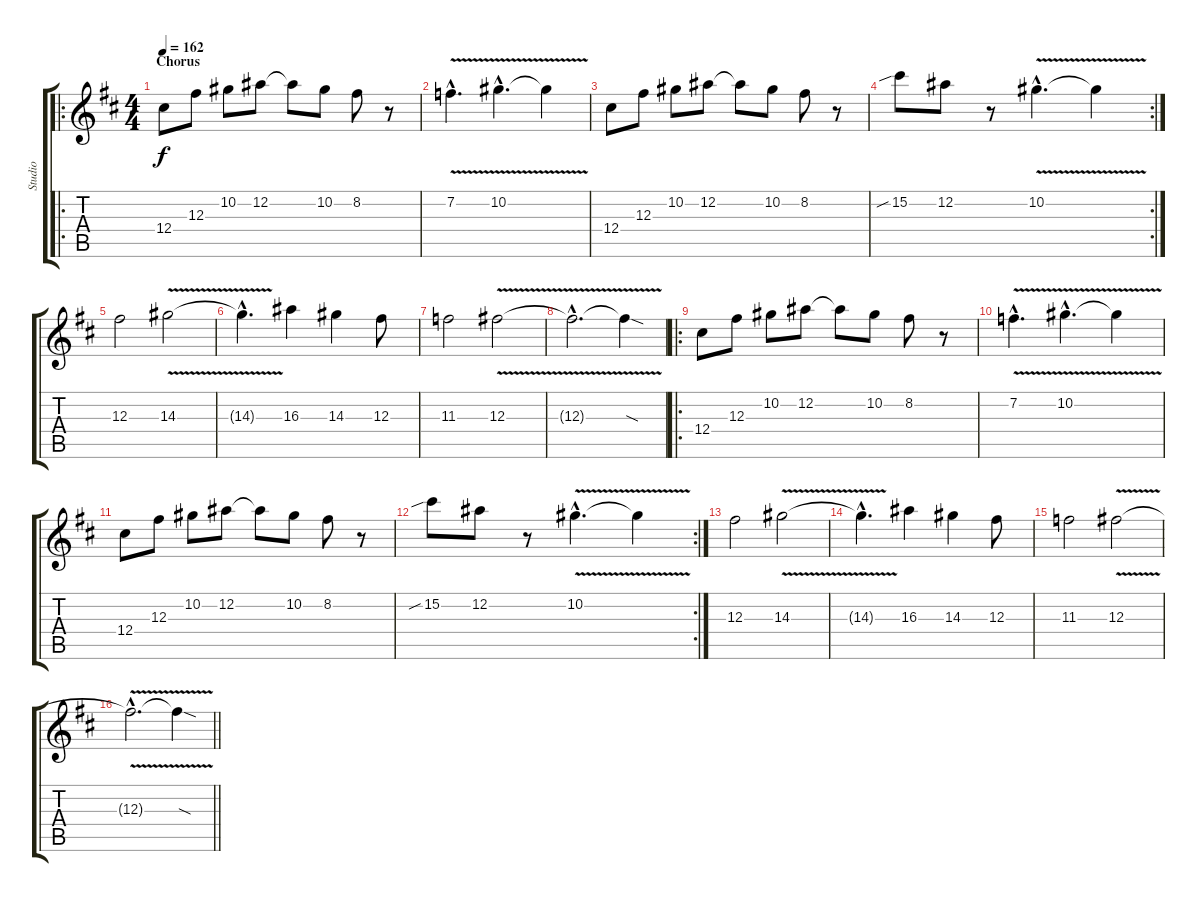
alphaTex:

\track ("Studio" "Studio") {instrument distortionguitar}
\staff {score tabs}
\tuning (Eb4 Bb3 Gb3 Db3 Ab2 Eb2) {hide}
\ro
\ts (4 4)
\section ("" "Chorus")
\tempo 162
\clef g2
\ks d
12.4.8{dy f} 12.3.8 10.2.8 12.2.8 12.2{t}.8 10.2.8 8.2.8 r.8 |
7.2{v hac}.4{d} 10.2{v hac}.4{d} 10.2{t}.4 |
12.4.8 12.3.8 10.2.8 12.2.8 12.2{t}.8 10.2.8 8.2.8 r.8 |
\rc 2
15.2{sib}.8 12.2.8 r.8 10.2{v hac}.4{d} 10.2{t}.4 |
12.3.2 14.3{v}.2 |
14.3{v hac t}.4{d} 16.3.4 14.3.4 12.3.8 |
11.3.2 12.3{v}.2 |
12.3{v hac t}.2{d} 12.3{sod t}.4 |
\ro
12.4.8 12.3.8 10.2.8 12.2.8 12.2{t}.8 10.2.8 8.2.8 r.8 |
7.2{v hac}.4{d} 10.2{v hac}.4{d} 10.2{v t}.4 |
12.4.8 12.3.8 10.2.8 12.2.8 12.2{t}.8 10.2.8 8.2.8 r.8 |
\rc 2
15.2{sib}.8 12.2.8 r.8 10.2{v hac}.4{d} 10.2{t}.4 |
12.3.2 14.3{v}.2 |
14.3{v hac t}.4{d} 16.3.4 14.3.4 12.3.8 |
11.3.2 12.3{v}.2 |
\barLineRight lightlight
12.3{v hac t}.2{d} 12.3{sod t}.4
